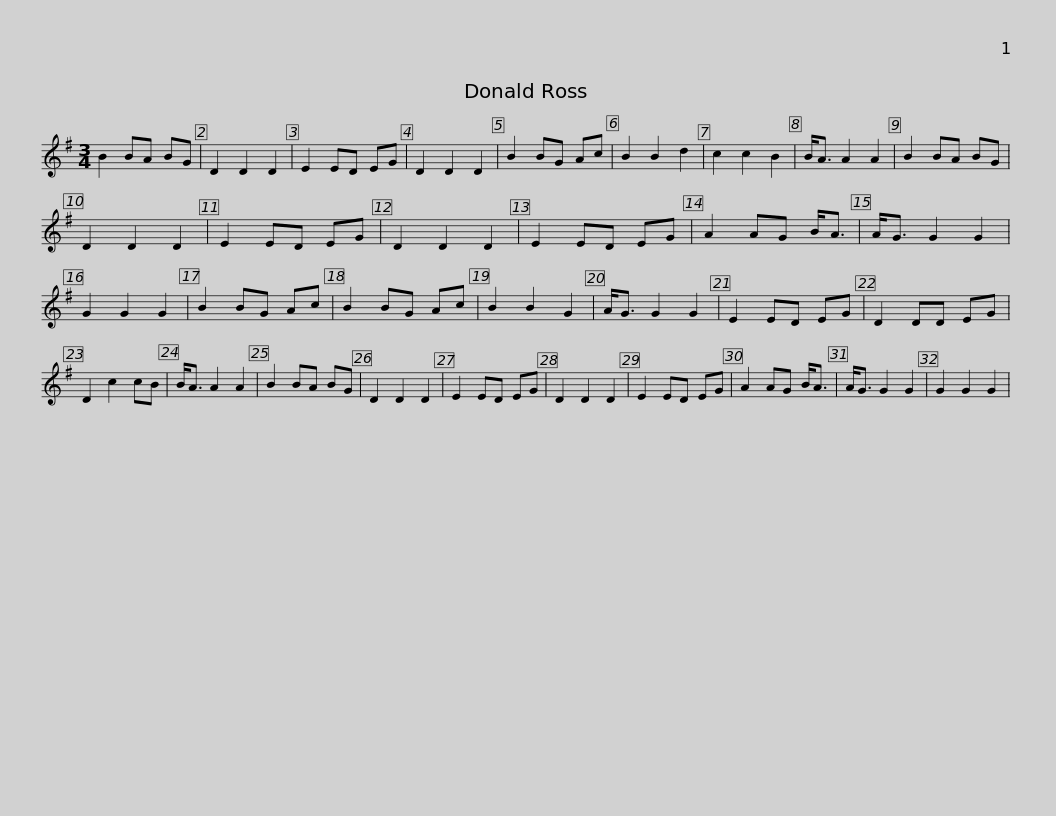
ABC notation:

X:1
L:1/8
M:3/4
I:linebreak $
K:G
V:1 treble
V:1
 B2 BA BG | D2 D2 D2 | E2 ED EG | D2 D2 D2 | B2 BG Ac | %5
 B2 B2 d2 | c2 c2 B2 | B<A A2 A2 | B2 BA BG | D2 D2 D2 |$ %10
 E2 ED EG | D2 D2 D2 | E2 ED EG | A2 AG B<A | A<G G2 G2 | %15
 G2 G2 G2 | B2 BG Ac | B2 BG Ac | B2 B2 G2 | A<G G2 G2 |$ %20
 E2 ED EG | D2 DD EG | D2 c2 cB | B<A A2 A2 | B2 BA BG | %25
 D2 D2 D2 | E2 ED EG | D2 D2 D2 | E2 ED EG |$ A2 AG B<A | %30
 A<G G2 G2 | G2 G2 G2 | %32
